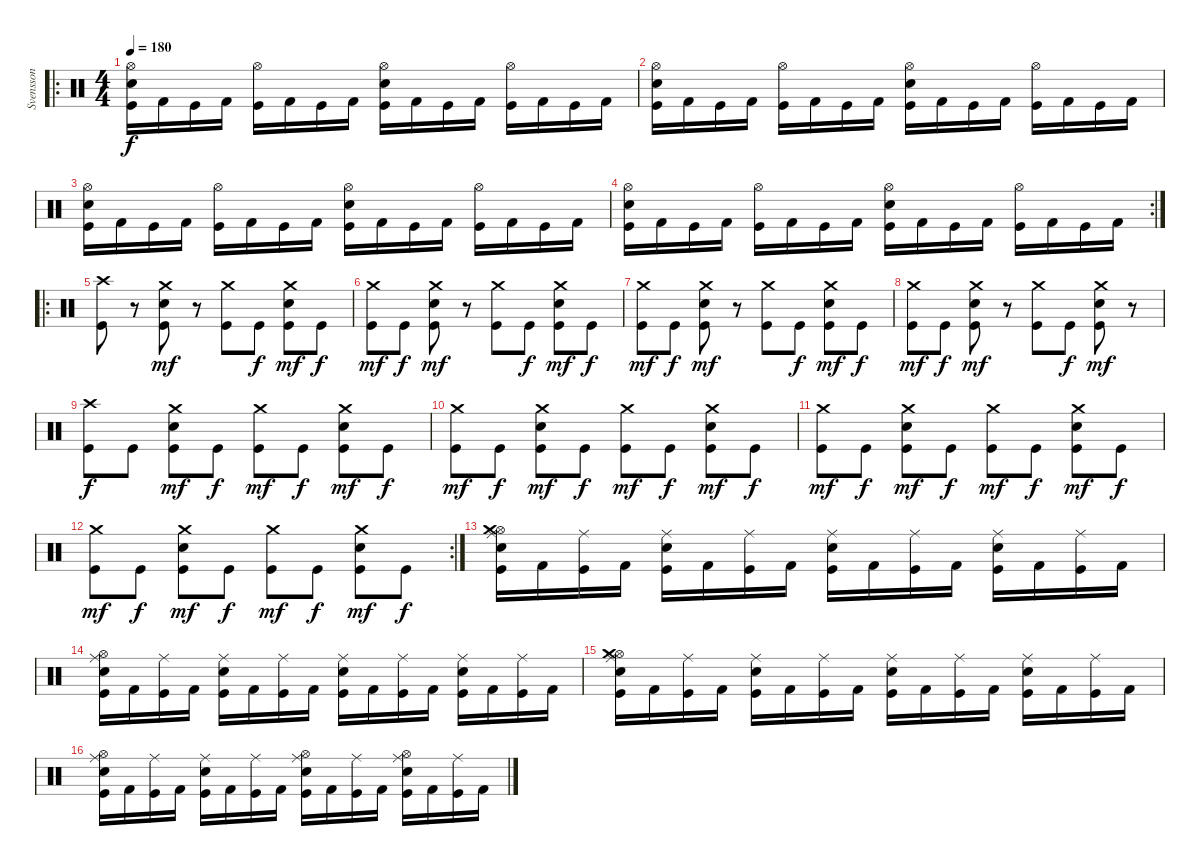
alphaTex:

\track ("Svensson" "Svensson") {instrument percussion}
\staff {score}
\articulation defaults
\ro
\ts (4 4)
\tempo 180
\clef neutral
\ks c
("Hi-Hat (open)" "Electric Snare (hit)" "Kick (hit)").16{dy f} "Kick (hit) 2".16 "Kick (hit)".16 "Kick (hit) 2".16 ("Hi-Hat (open)" "Kick (hit)").16 "Kick (hit) 2".16 "Kick (hit)".16 "Kick (hit) 2".16 ("Hi-Hat (open)" "Electric Snare (hit)" "Kick (hit)").16 "Kick (hit) 2".16 "Kick (hit)".16 "Kick (hit) 2".16 ("Hi-Hat (open)" "Kick (hit)").16 "Kick (hit) 2".16 "Kick (hit)".16 "Kick (hit) 2".16 |
("Hi-Hat (open)" "Electric Snare (hit)" "Kick (hit)").16 "Kick (hit) 2".16 "Kick (hit)".16 "Kick (hit) 2".16 ("Hi-Hat (open)" "Kick (hit)").16 "Kick (hit) 2".16 "Kick (hit)".16 "Kick (hit) 2".16 ("Hi-Hat (open)" "Electric Snare (hit)" "Kick (hit)").16 "Kick (hit) 2".16 "Kick (hit)".16 "Kick (hit) 2".16 ("Hi-Hat (open)" "Kick (hit)").16 "Kick (hit) 2".16 "Kick (hit)".16 "Kick (hit) 2".16 |
("Hi-Hat (open)" "Electric Snare (hit)" "Kick (hit)").16 "Kick (hit) 2".16 "Kick (hit)".16 "Kick (hit) 2".16 ("Hi-Hat (open)" "Kick (hit)").16 "Kick (hit) 2".16 "Kick (hit)".16 "Kick (hit) 2".16 ("Hi-Hat (open)" "Electric Snare (hit)" "Kick (hit)").16 "Kick (hit) 2".16 "Kick (hit)".16 "Kick (hit) 2".16 ("Hi-Hat (open)" "Kick (hit)").16 "Kick (hit) 2".16 "Kick (hit)".16 "Kick (hit) 2".16 |
\rc 2
("Hi-Hat (open)" "Electric Snare (hit)" "Kick (hit)").16 "Kick (hit) 2".16 "Kick (hit)".16 "Kick (hit) 2".16 ("Hi-Hat (open)" "Kick (hit)").16 "Kick (hit) 2".16 "Kick (hit)".16 "Kick (hit) 2".16 ("Hi-Hat (open)" "Electric Snare (hit)" "Kick (hit)").16 "Kick (hit) 2".16 "Kick (hit)".16 "Kick (hit) 2".16 ("Hi-Hat (open)" "Kick (hit)").16 "Kick (hit) 2".16 "Kick (hit)".16 "Kick (hit) 2".16 |
\ro
("Crash high (hit)" "Kick (hit)").8 r.8 ("Electric Snare (hit)" "Crash medium (hit)" "Kick (hit)").8{dy mf} r.8 ("Crash medium (hit)" "Kick (hit)").8 "Kick (hit)".8{dy f} ("Electric Snare (hit)" "Crash medium (hit)" "Kick (hit)").8{dy mf} "Kick (hit)".8{dy f} |
("Crash medium (hit)" "Kick (hit)").8{dy mf} "Kick (hit)".8{dy f} ("Electric Snare (hit)" "Crash medium (hit)" "Kick (hit)").8{dy mf} r.8 ("Crash medium (hit)" "Kick (hit)").8 "Kick (hit)".8{dy f} ("Electric Snare (hit)" "Crash medium (hit)" "Kick (hit)").8{dy mf} "Kick (hit)".8{dy f} |
("Crash medium (hit)" "Kick (hit)").8{dy mf} "Kick (hit)".8{dy f} ("Electric Snare (hit)" "Crash medium (hit)" "Kick (hit)").8{dy mf} r.8 ("Crash medium (hit)" "Kick (hit)").8 "Kick (hit)".8{dy f} ("Electric Snare (hit)" "Crash medium (hit)" "Kick (hit)").8{dy mf} "Kick (hit)".8{dy f} |
("Crash medium (hit)" "Kick (hit)").8{dy mf} "Kick (hit)".8{dy f} ("Electric Snare (hit)" "Crash medium (hit)" "Kick (hit)").8{dy mf} r.8 ("Crash medium (hit)" "Kick (hit)").8 "Kick (hit)".8{dy f} ("Electric Snare (hit)" "Crash medium (hit)" "Kick (hit)").8{dy mf} r.8 |
("Crash high (hit)" "Kick (hit)").8{dy f} "Kick (hit)".8 ("Electric Snare (hit)" "Crash medium (hit)" "Kick (hit)").8{dy mf} "Kick (hit)".8{dy f} ("Crash medium (hit)" "Kick (hit)").8{dy mf} "Kick (hit)".8{dy f} ("Electric Snare (hit)" "Crash medium (hit)" "Kick (hit)").8{dy mf} "Kick (hit)".8{dy f} |
("Crash medium (hit)" "Kick (hit)").8{dy mf} "Kick (hit)".8{dy f} ("Electric Snare (hit)" "Crash medium (hit)" "Kick (hit)").8{dy mf} "Kick (hit)".8{dy f} ("Crash medium (hit)" "Kick (hit)").8{dy mf} "Kick (hit)".8{dy f} ("Electric Snare (hit)" "Crash medium (hit)" "Kick (hit)").8{dy mf} "Kick (hit)".8{dy f} |
("Crash medium (hit)" "Kick (hit)").8{dy mf} "Kick (hit)".8{dy f} ("Electric Snare (hit)" "Crash medium (hit)" "Kick (hit)").8{dy mf} "Kick (hit)".8{dy f} ("Crash medium (hit)" "Kick (hit)").8{dy mf} "Kick (hit)".8{dy f} ("Electric Snare (hit)" "Crash medium (hit)" "Kick (hit)").8{dy mf} "Kick (hit)".8{dy f} |
\rc 2
("Crash medium (hit)" "Kick (hit)").8{dy mf} "Kick (hit)".8{dy f} ("Electric Snare (hit)" "Crash medium (hit)" "Kick (hit)").8{dy mf} "Kick (hit)".8{dy f} ("Crash medium (hit)" "Kick (hit)").8{dy mf} "Kick (hit)".8{dy f} ("Electric Snare (hit)" "Crash medium (hit)" "Kick (hit)").8{dy mf} "Kick (hit)".8{dy f} |
("Electric Snare (hit)" "Ride (middle)" "Hi-Hat (open)" "Crash medium (hit)" "Kick (hit)").16 "Kick (hit) 2".16 ("Ride (middle)" "Kick (hit)").16 "Kick (hit) 2".16 ("Electric Snare (hit)" "Ride (middle)" "Kick (hit)").16 "Kick (hit) 2".16 ("Ride (middle)" "Kick (hit)").16 "Kick (hit) 2".16 ("Electric Snare (hit)" "Ride (middle)" "Kick (hit)").16 "Kick (hit) 2".16 ("Ride (middle)" "Kick (hit)").16 "Kick (hit) 2".16 ("Electric Snare (hit)" "Ride (middle)" "Kick (hit)").16 "Kick (hit) 2".16 ("Ride (middle)" "Kick (hit)").16 "Kick (hit) 2".16 |
("Electric Snare (hit)" "Ride (middle)" "Hi-Hat (open)" "Kick (hit)").16 "Kick (hit) 2".16 ("Ride (middle)" "Kick (hit)").16 "Kick (hit) 2".16 ("Electric Snare (hit)" "Ride (middle)" "Kick (hit)").16 "Kick (hit) 2".16 ("Ride (middle)" "Kick (hit)").16 "Kick (hit) 2".16 ("Electric Snare (hit)" "Ride (middle)" "Kick (hit)").16 "Kick (hit) 2".16 ("Ride (middle)" "Kick (hit)").16 "Kick (hit) 2".16 ("Electric Snare (hit)" "Ride (middle)" "Kick (hit)").16 "Kick (hit) 2".16 ("Ride (middle)" "Kick (hit)").16 "Kick (hit) 2".16 |
("Electric Snare (hit)" "Ride (middle)" "Hi-Hat (open)" "Crash medium (hit)" "Kick (hit)").16 "Kick (hit) 2".16 ("Ride (middle)" "Kick (hit)").16 "Kick (hit) 2".16 ("Electric Snare (hit)" "Ride (middle)" "Kick (hit)").16 "Kick (hit) 2".16 ("Ride (middle)" "Kick (hit)").16 "Kick (hit) 2".16 ("Electric Snare (hit)" "Ride (middle)" "Kick (hit)").16 "Kick (hit) 2".16 ("Ride (middle)" "Kick (hit)").16 "Kick (hit) 2".16 ("Electric Snare (hit)" "Ride (middle)" "Kick (hit)").16 "Kick (hit) 2".16 ("Ride (middle)" "Kick (hit)").16 "Kick (hit) 2".16 |
("Electric Snare (hit)" "Ride (middle)" "Hi-Hat (open)" "Kick (hit)").16 "Kick (hit) 2".16 ("Ride (middle)" "Kick (hit)").16 "Kick (hit) 2".16 ("Electric Snare (hit)" "Ride (middle)" "Kick (hit)").16 "Kick (hit) 2".16 ("Ride (middle)" "Kick (hit)").16 "Kick (hit) 2".16 ("Electric Snare (hit)" "Ride (middle)" "Hi-Hat (open)" "Kick (hit)").16 "Kick (hit) 2".16 ("Ride (middle)" "Kick (hit)").16 "Kick (hit) 2".16 ("Electric Snare (hit)" "Ride (middle)" "Hi-Hat (open)" "Kick (hit)").16 "Kick (hit) 2".16 ("Ride (middle)" "Kick (hit)").16 "Kick (hit) 2".16
